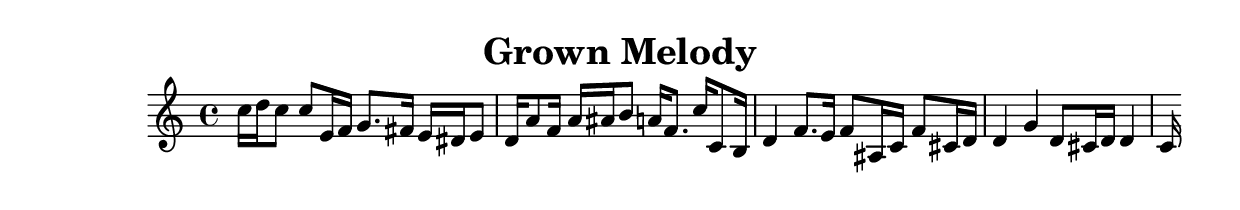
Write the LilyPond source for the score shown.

\header{title = "Grown Melody"}

\score{
\absolute {
 c''16 d''16 c''8 c''8 e'16 f'16 g'8. fis'16 e'16 dis'16 e'8 d'16 a'8 f'16 a'16 ais'16 b'8 a'16 f'8. c''16 c'8 b16 d'4 f'8. e'16 f'8 ais16 c'16 f'8 cis'16 d'16 d'4 g'4 d'8 cis'16 d'16 d'4 c'16

}
\midi{}
\layout{}
}
